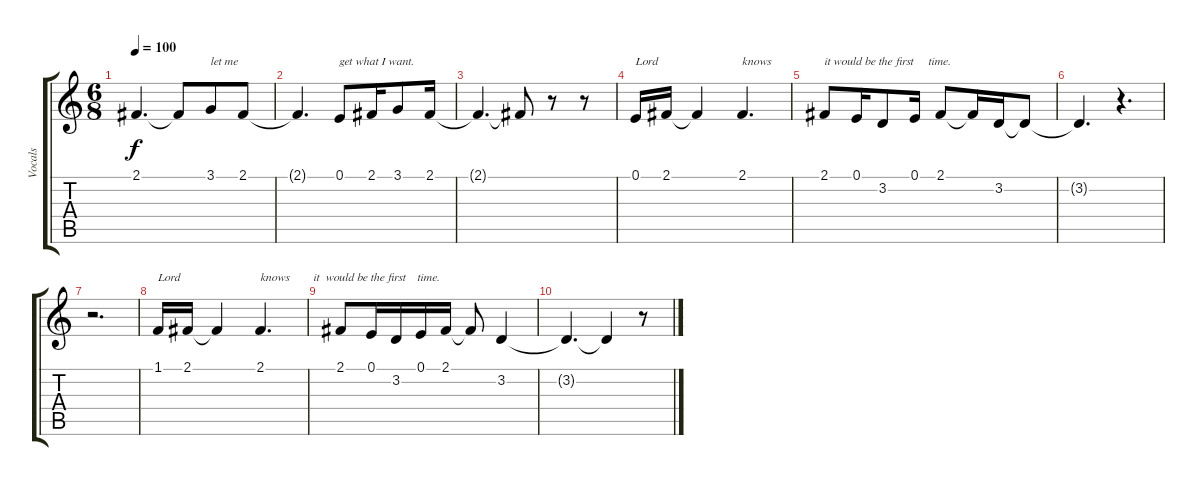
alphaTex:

\track ("Vocals" "Vocals") {instrument lead6voice}
\staff {score tabs}
\tuning (E4 B3 G3 D3 A2 E2) {hide}
\ts (6 8)
\tempo 100
\clef g2
\ks c
2.1{t}.4{d dy f} 2.1{t}.8 3.1.8{txt "let me"} 2.1.8 |
2.1{t}.4{d} 0.1.8{txt "get what I want."} 2.1.16 3.1.8 2.1.16 |
2.1{t}.4{d} 2.1{t}.8 r.8 r.8 |
0.1.16{txt "Lord"} 2.1.16 2.1{t}.4 2.1.4{d txt "knows"} |
2.1.8{txt "it would be the first     time."} 0.1.16 3.2.8 0.1.16 2.1.8 2.1{t}.16 3.2.16 3.2{t}.8 |
3.2{t}.4{d} r.4{d} |
r.2{d} |
1.1.16{txt "Lord"} 2.1.16 2.1{t}.4 2.1.4{d txt "knows        it  would be the first    time."} |
2.1.8 0.1.16 3.2.16 0.1.16 2.1.16 2.1{t}.8 3.2.4 |
3.2{t}.4{d} 3.2{t}.4 r.8
